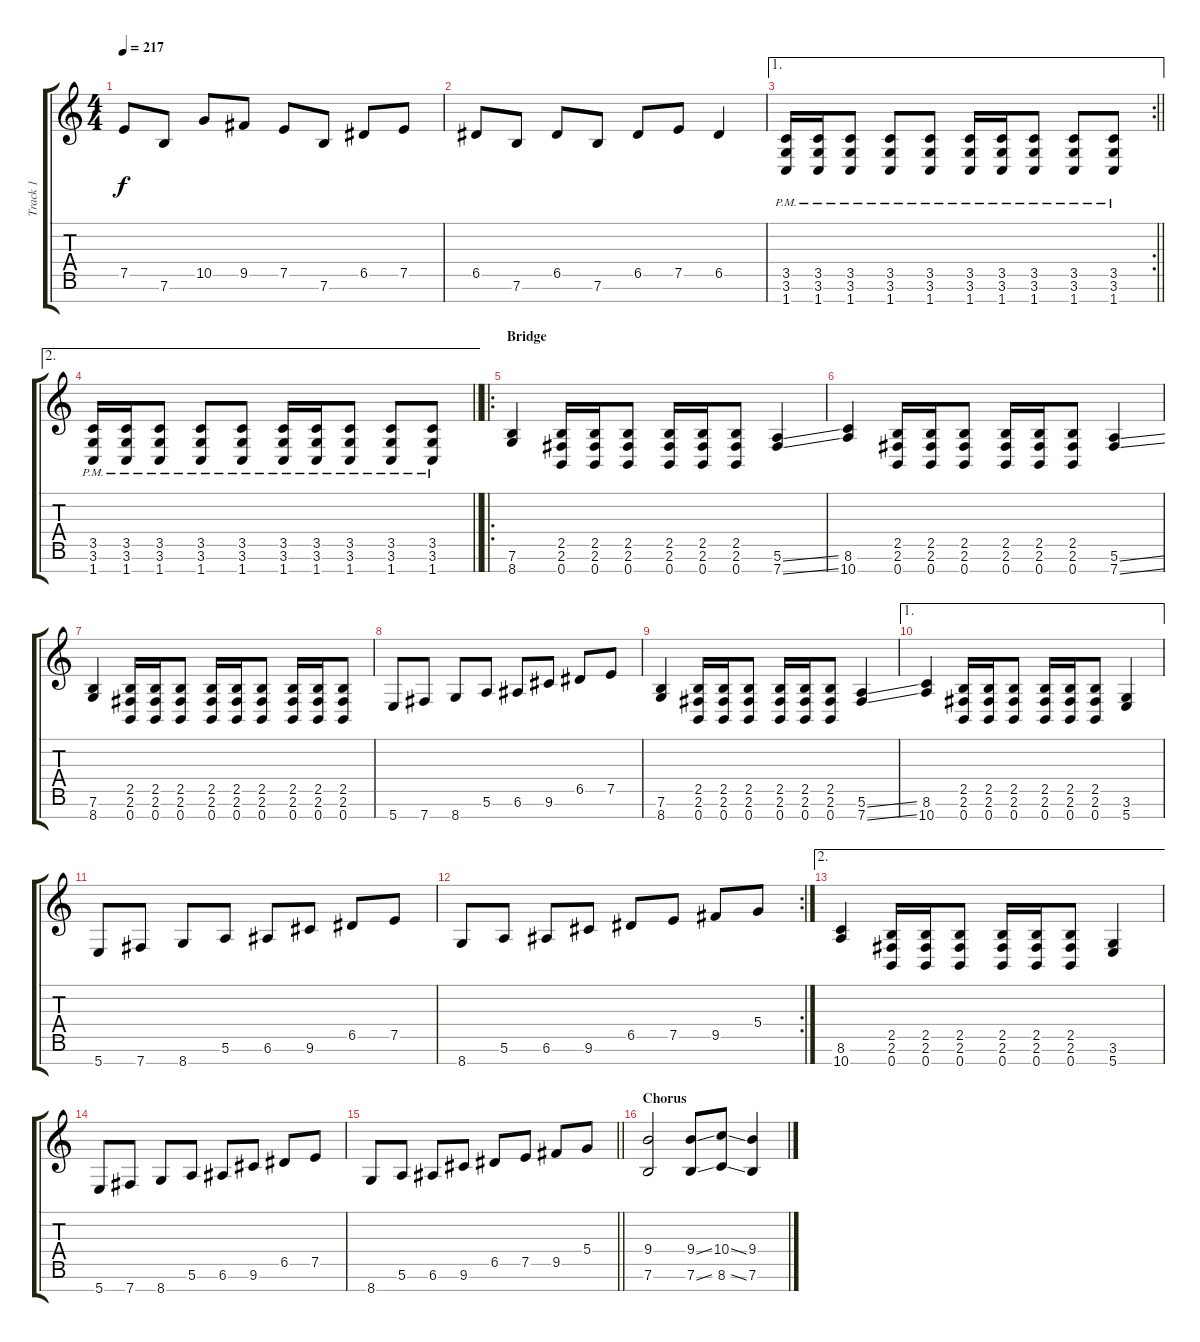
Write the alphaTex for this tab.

\track ("Track 1" "Track 1") {instrument distortionguitar}
\staff {score tabs}
\tuning (E4 B3 G3 D3 A2 E2 B1) {hide}
\ts (4 4)
\tempo 217
\clef g2
\ks c
7.5.8{dy f} 7.6.8 10.5.8 9.5.8 7.5.8 7.6.8 6.5.8 7.5.8 |
6.5.8 7.6.8 6.5.8 7.6.8 6.5.8 7.5.8 6.5.4 |
\ae 1
\rc 2
\barLineRight lightlight
(3.5{pm} 3.6{pm} 1.7{pm}).16 (3.5{pm} 3.6{pm} 1.7{pm}).16 (3.5{pm} 3.6{pm} 1.7{pm}).8 (3.5{pm} 3.6{pm} 1.7{pm}).8 (3.5{pm} 3.6{pm} 1.7{pm}).8 (3.5{pm} 3.6{pm} 1.7{pm}).16 (3.5{pm} 3.6{pm} 1.7{pm}).16 (3.5{pm} 3.6{pm} 1.7{pm}).8 (3.5{pm} 3.6{pm} 1.7{pm}).8 (3.5{pm} 3.6{pm} 1.7{pm}).8 |
\ae 2
\barLineRight lightlight
(3.5{pm} 3.6{pm} 1.7{pm}).16 (3.5{pm} 3.6{pm} 1.7{pm}).16 (3.5{pm} 3.6{pm} 1.7{pm}).8 (3.5{pm} 3.6{pm} 1.7{pm}).8 (3.5{pm} 3.6{pm} 1.7{pm}).8 (3.5{pm} 3.6{pm} 1.7{pm}).16 (3.5{pm} 3.6{pm} 1.7{pm}).16 (3.5{pm} 3.6{pm} 1.7{pm}).8 (3.5{pm} 3.6{pm} 1.7{pm}).8 (3.5{pm} 3.6{pm} 1.7{pm}).8 |
\ro
\section ("" "Bridge")
(7.6 8.7).4 (2.5 2.6 0.7).16 (2.5 2.6 0.7).16 (2.5 2.6 0.7).8 (2.5 2.6 0.7).16 (2.5 2.6 0.7).16 (2.5 2.6 0.7).8 (5.6{ss} 7.7{ss}).4 |
(8.6 10.7).4 (2.5 2.6 0.7).16 (2.5 2.6 0.7).16 (2.5 2.6 0.7).8 (2.5 2.6 0.7).16 (2.5 2.6 0.7).16 (2.5 2.6 0.7).8 (5.6{ss} 7.7{ss}).4 |
(7.6 8.7).4 (2.5 2.6 0.7).16 (2.5 2.6 0.7).16 (2.5 2.6 0.7).8 (2.5 2.6 0.7).16 (2.5 2.6 0.7).16 (2.5 2.6 0.7).8 (2.5 2.6 0.7).16 (2.5 2.6 0.7).16 (2.5 2.6 0.7).8 |
5.7.8 7.7.8 8.7.8 5.6.8 6.6.8 9.6.8 6.5.8 7.5.8 |
(7.6 8.7).4 (2.5 2.6 0.7).16 (2.5 2.6 0.7).16 (2.5 2.6 0.7).8 (2.5 2.6 0.7).16 (2.5 2.6 0.7).16 (2.5 2.6 0.7).8 (5.6{ss} 7.7{ss}).4 |
\ae 1
(8.6 10.7).4 (2.5 2.6 0.7).16 (2.5 2.6 0.7).16 (2.5 2.6 0.7).8 (2.5 2.6 0.7).16 (2.5 2.6 0.7).16 (2.5 2.6 0.7).8 (3.6 5.7).4 |
5.7.8 7.7.8 8.7.8 5.6.8 6.6.8 9.6.8 6.5.8 7.5.8 |
\rc 2
8.7.8 5.6.8 6.6.8 9.6.8 6.5.8 7.5.8 9.5.8 5.4.8 |
\ae 2
(8.6 10.7).4 (2.5 2.6 0.7).16 (2.5 2.6 0.7).16 (2.5 2.6 0.7).8 (2.5 2.6 0.7).16 (2.5 2.6 0.7).16 (2.5 2.6 0.7).8 (3.6 5.7).4 |
5.7.8 7.7.8 8.7.8 5.6.8 6.6.8 9.6.8 6.5.8 7.5.8 |
\barLineRight lightlight
8.7.8 5.6.8 6.6.8 9.6.8 6.5.8 7.5.8 9.5.8 5.4.8 |
\section ("" "Chorus")
(9.4 7.6).2 (9.4{ss} 7.6{ss}).8 (10.4{ss} 8.6{ss}).8 (9.4 7.6).4
